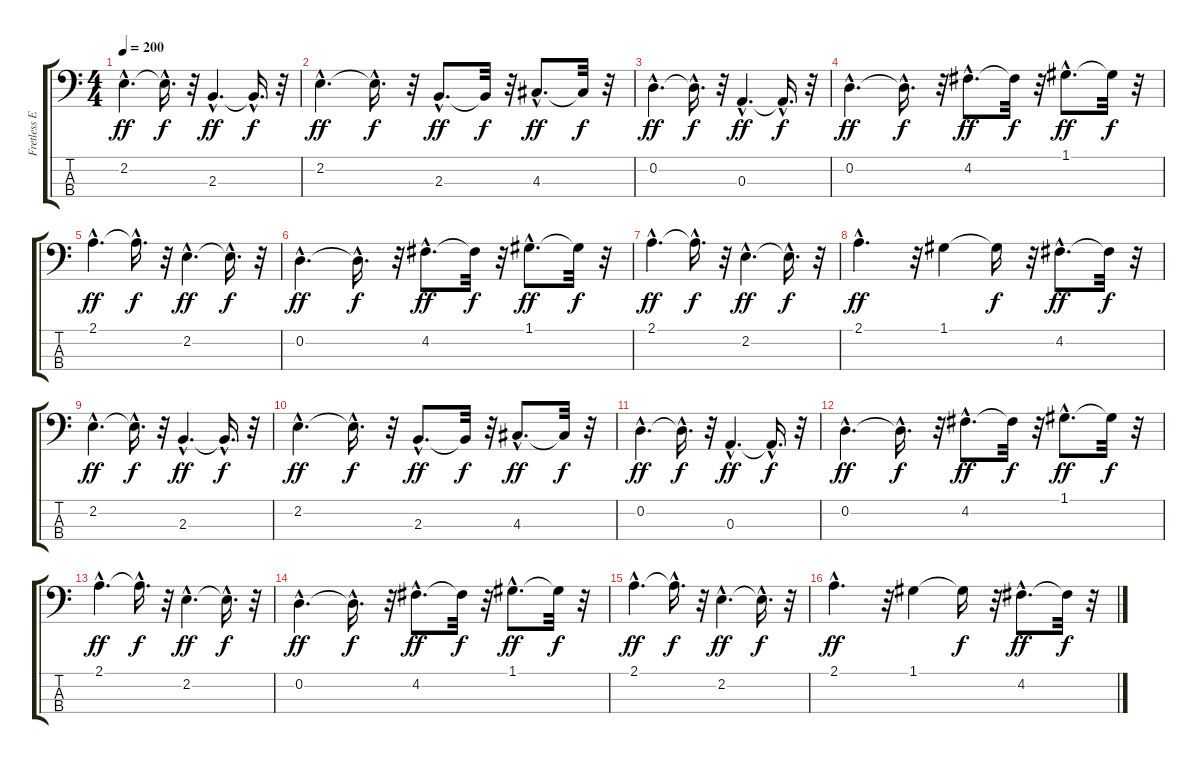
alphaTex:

\track ("Fretless E.Bass" "Fretless E") {instrument fretlessbass}
\staff {score tabs}
\tuning (G2 D2 A1 E1) {hide}
\ts (4 4)
\tempo 200
\clef f4
\ks c
2.2{hac}.4{d dy ff} 2.2{hac t}.16{d dy f} r.32 2.3{hac}.4{d dy ff} 2.3{hac t}.16{d dy f} r.32 |
2.2{hac}.4{d dy ff} 2.2{hac t}.16{d dy f} r.32 2.3{hac}.8{d dy ff} 2.3{t}.32{dy f} r.32 4.3{hac}.8{d dy ff} 4.3{t}.32{dy f} r.32 |
0.2{hac}.4{d dy ff} 0.2{hac t}.16{d dy f} r.32 0.3{hac}.4{d dy ff} 0.3{hac t}.16{d dy f} r.32 |
0.2{hac}.4{d dy ff} 0.2{hac t}.16{d dy f} r.32 4.2{hac}.8{d dy ff} 4.2{t}.32{dy f} r.32 1.1{hac}.8{d dy ff} 1.1{t}.32{dy f} r.32 |
2.1{hac}.4{d dy ff} 2.1{hac t}.16{d dy f} r.32 2.2{hac}.4{d dy ff} 2.2{hac t}.16{d dy f} r.32 |
0.2{hac}.4{d dy ff} 0.2{hac t}.16{d dy f} r.32 4.2{hac}.8{d dy ff} 4.2{t}.32{dy f} r.32 1.1{hac}.8{d dy ff} 1.1{t}.32{dy f} r.32 |
2.1{hac}.4{d dy ff} 2.1{hac t}.16{d dy f} r.32 2.2{hac}.4{d dy ff} 2.2{hac t}.16{d dy f} r.32 |
2.1{hac}.4{d dy ff} r.32 1.1.4 1.1{t}.16{dy f} r.32 4.2{hac}.8{d dy ff} 4.2{t}.32{dy f} r.32 |
2.2{hac}.4{d dy ff} 2.2{hac t}.16{d dy f} r.32 2.3{hac}.4{d dy ff} 2.3{hac t}.16{d dy f} r.32 |
2.2{hac}.4{d dy ff} 2.2{hac t}.16{d dy f} r.32 2.3{hac}.8{d dy ff} 2.3{t}.32{dy f} r.32 4.3{hac}.8{d dy ff} 4.3{t}.32{dy f} r.32 |
0.2{hac}.4{d dy ff} 0.2{hac t}.16{d dy f} r.32 0.3{hac}.4{d dy ff} 0.3{hac t}.16{d dy f} r.32 |
0.2{hac}.4{d dy ff} 0.2{hac t}.16{d dy f} r.32 4.2{hac}.8{d dy ff} 4.2{t}.32{dy f} r.32 1.1{hac}.8{d dy ff} 1.1{t}.32{dy f} r.32 |
2.1{hac}.4{d dy ff} 2.1{hac t}.16{d dy f} r.32 2.2{hac}.4{d dy ff} 2.2{hac t}.16{d dy f} r.32 |
0.2{hac}.4{d dy ff} 0.2{hac t}.16{d dy f} r.32 4.2{hac}.8{d dy ff} 4.2{t}.32{dy f} r.32 1.1{hac}.8{d dy ff} 1.1{t}.32{dy f} r.32 |
2.1{hac}.4{d dy ff} 2.1{hac t}.16{d dy f} r.32 2.2{hac}.4{d dy ff} 2.2{hac t}.16{d dy f} r.32 |
2.1{hac}.4{d dy ff} r.32 1.1.4 1.1{t}.16{dy f} r.32 4.2{hac}.8{d dy ff} 4.2{t}.32{dy f} r.32
